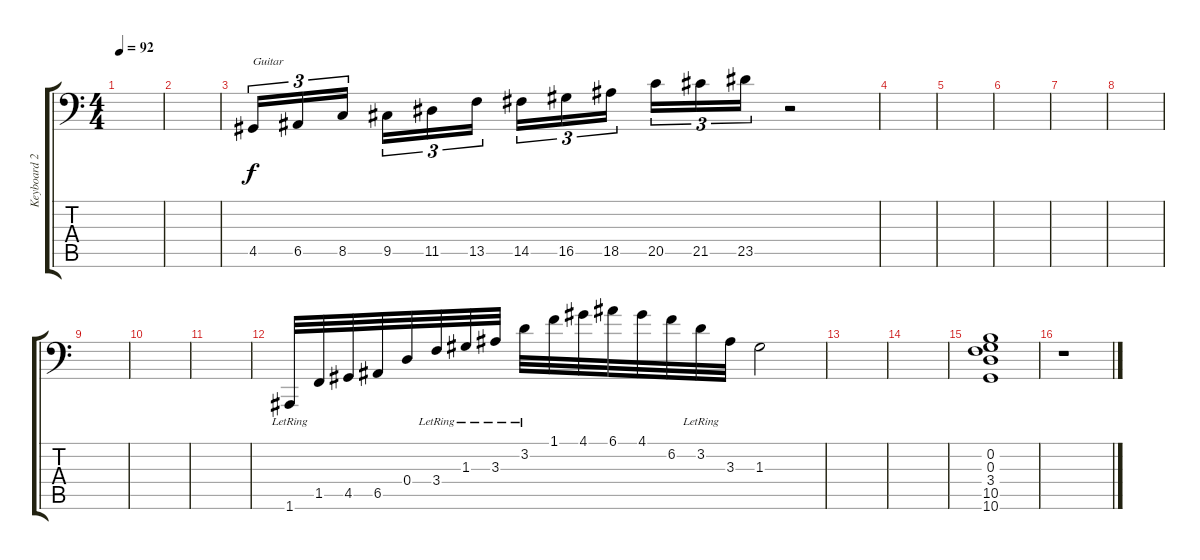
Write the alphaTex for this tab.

\track ("Keyboard 2" "Keyboard 2") {instrument harpsichord}
\staff {score tabs}
\tuning (E4 B3 G3 D3 E2 A1) {hide}
\ts (4 4)
\tempo 92
\clef f4
\ks c
|
|
4.5.16{tu (3 2) txt "Guitar" dy f volume 10 balance 0 instrument overdrivenguitar} 6.5.16{tu (3 2)} 8.5.16{tu (3 2)} 9.5.16{tu (3 2)} 11.5.16{tu (3 2)} 13.5.16{tu (3 2)} 14.5.16{tu (3 2)} 16.5.16{tu (3 2)} 18.5.16{tu (3 2)} 20.5.16{tu (3 2)} 21.5.16{tu (3 2)} 23.5.16{tu (3 2)} r.2 |
|
|
|
|
|
|
|
|
1.6{lr}.32{instrument harpsichord} 1.5.32 4.5.32 6.5.32 0.4.32 3.4{lr}.32 1.3{lr}.32 3.3{lr}.32 3.2{lr}.32 1.1.32 4.1.32 6.1.32 4.1.32 6.2.32 3.2{lr}.32 3.3.32 1.3.2 |
|
|
(0.2 0.3 3.4 10.5 10.6).1 |
r.1
